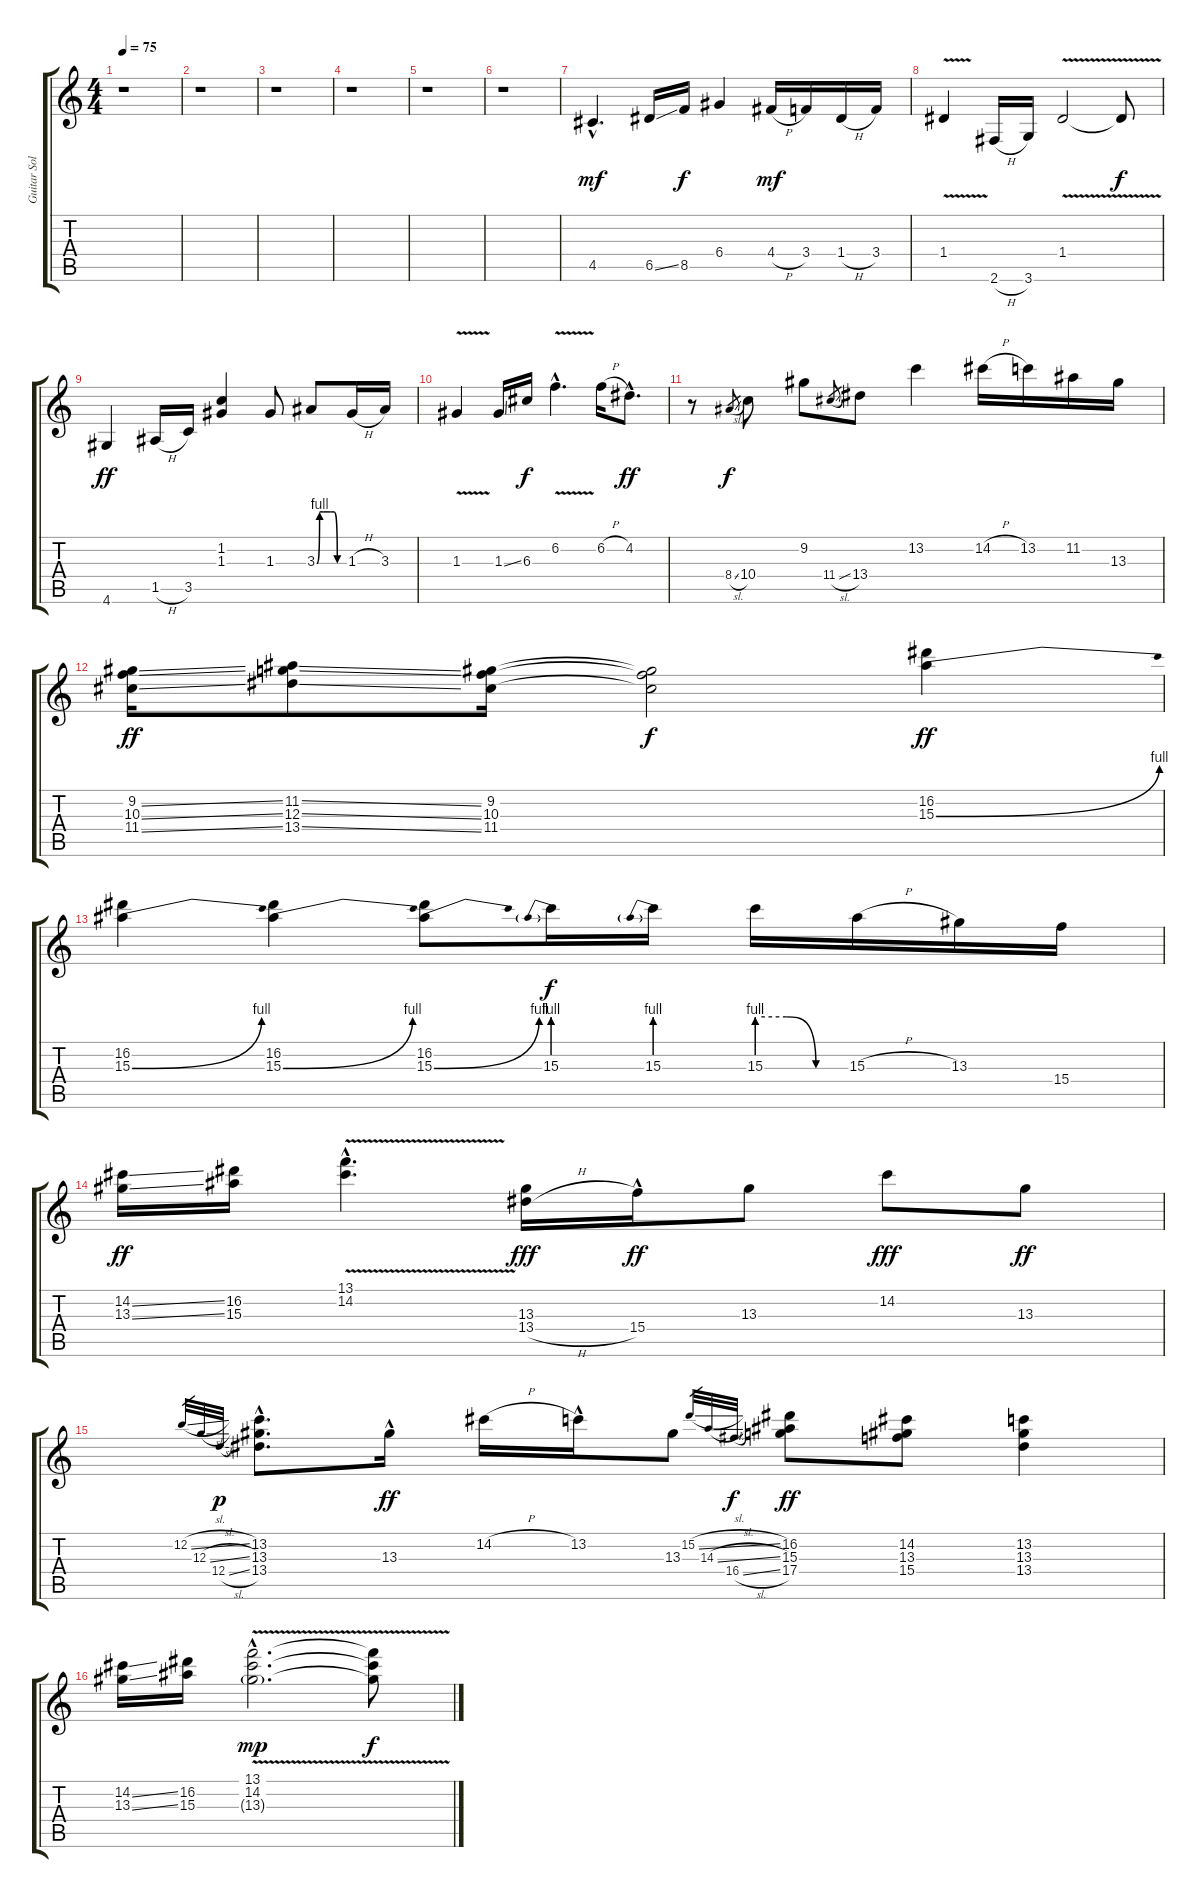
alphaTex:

\track ("Guitar Solo" "Guitar Sol") {instrument overdrivenguitar}
\staff {score tabs}
\tuning (E4 B3 G3 D3 A2 E2) {hide}
\ts (4 4)
\tempo 75
\clef g2
\ks c
r.1{dy mf} |
r.1 |
r.1 |
r.1 |
r.1 |
r.1 |
4.5{hac}.4{d} 6.5{ss}.16 8.5.16{dy f} 6.4.4 4.4{h}.16{dy mf} 3.4.16 1.4{h}.16 3.4.16 |
1.4{v}.4 2.6{h}.16 3.6.16 1.4{v}.2 1.4{t}.8{dy f} |
4.6.4{dy ff} 1.5{h}.16 3.5.16 (1.2 1.3).4 1.3.8 3.3{be (custom 0 0 6 4 15 4 30 4 38 4 45 0 60 0)}.8 1.3{h}.16 3.3.16 |
1.3{v}.4 1.3{ss}.16 6.3.16{dy f} 6.2{v hac}.4{d} 6.2{h}.16 4.2{hac}.8{d dy ff} |
r.8 8.4{sl}.8{gr dy f} 10.4.8 9.2.8 11.4{sl}.8{gr} 13.4.8 13.2.4 14.2{h}.16 13.2.16 11.2.16 13.3.16 |
(9.2{ss} 10.3{ss} 11.4{ss}).16{dy ff} (11.2{ss} 12.3{ss} 13.4{ss}).8 (9.2 10.3 11.4).16 (9.2{t} 10.3{t} 11.4{t}).2{dy f} (16.2 15.3{be (bend 0 0 60 4)}).4{dy ff} |
(16.2 15.3{be (bend 0 0 60 4)}).4 (16.2 15.3{be (bend 0 0 60 4)}).4 (16.2 15.3{be (bend 0 0 60 4)}).8 15.3{be (prebend 0 4 60 4)}.16{dy f} 15.3{be (prebend 0 4 60 4)}.16 15.3{be (custom 0 4 20 4 40 0 60 0)}.16 15.3{h}.16 13.3.16 15.4.16 |
(14.2{ss} 13.3{ss}).16{dy ff} (16.2 15.3).16 (13.1{v hac} 14.2{v hac}).4{d} (13.3 13.4{h}).16{dy fff} 15.4{hac}.16{dy ff} 13.3.8 14.2.8{dy fff} 13.3.8{dy ff} |
12.2{sl}.32{gr} 12.3{sl}.32{gr} 12.4{sl}.32{gr dy p} (13.2{hac} 13.3{hac} 13.4{hac}).8{d} 13.3{hac}.16{dy ff} 14.2{h}.16 13.2{hac}.16 13.3.8 15.2{sl}.32{gr} 14.3{sl}.32{gr} 16.4{sl}.32{gr dy f} (16.2 15.3 17.4).8{dy ff} (14.2 13.3 15.4).8 (13.2 13.3 13.4).4 |
(14.2{ss} 13.3{ss}).16 (16.2 15.3).16 (13.1{v hac} 14.2{v hac} 13.3{v g hac}).2{d dy mp} (13.1{t} 14.2{t} 13.3{t}).8{dy f}
